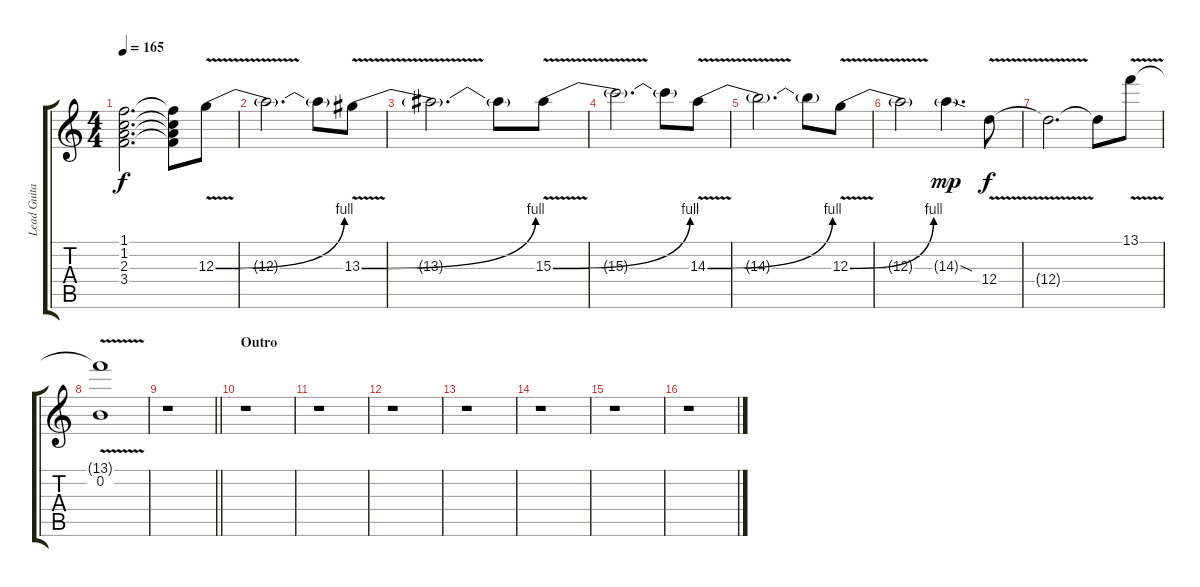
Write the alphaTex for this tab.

\track ("Lead Guitar Overdub (Slash)" "Lead Guita") {mute instrument distortionguitar}
\staff {score tabs}
\tuning (E4 B3 G3 D3 A2 E2) {hide}
\ts (4 4)
\tempo 165
\clef g2
\ks c
(1.1{t} 1.2{t} 2.3{t} 3.4{t}).2{d dy f} (1.1{t} 1.2{t} 2.3{t} 3.4{t}).8 12.3{be (bend 0 0 60 4) v}.8 |
12.3{t}.2{d} 12.3{t}.8 13.3{be (bend 0 0 60 4) v}.8 |
13.3{t}.2{d} 13.3{t}.8 15.3{be (bend 0 0 60 4) v}.8 |
15.3{t}.2{d} 15.3{t}.8 14.3{be (bend 0 0 60 4) v}.8 |
14.3{t}.2{d} 14.3{t}.8 12.3{be (bend 0 0 60 4) v}.8 |
12.3{t}.2 14.3{sod g}.4{d dy mp} 12.4{v}.8{dy f} |
12.4{t}.2{d} 12.4{t}.8 13.1{v}.8 |
(13.1{t} 0.2).1 |
\barLineRight lightlight
r.1 |
\section ("" "Outro")
r.1 |
r.1 |
r.1 |
r.1 |
r.1 |
r.1 |
r.1
